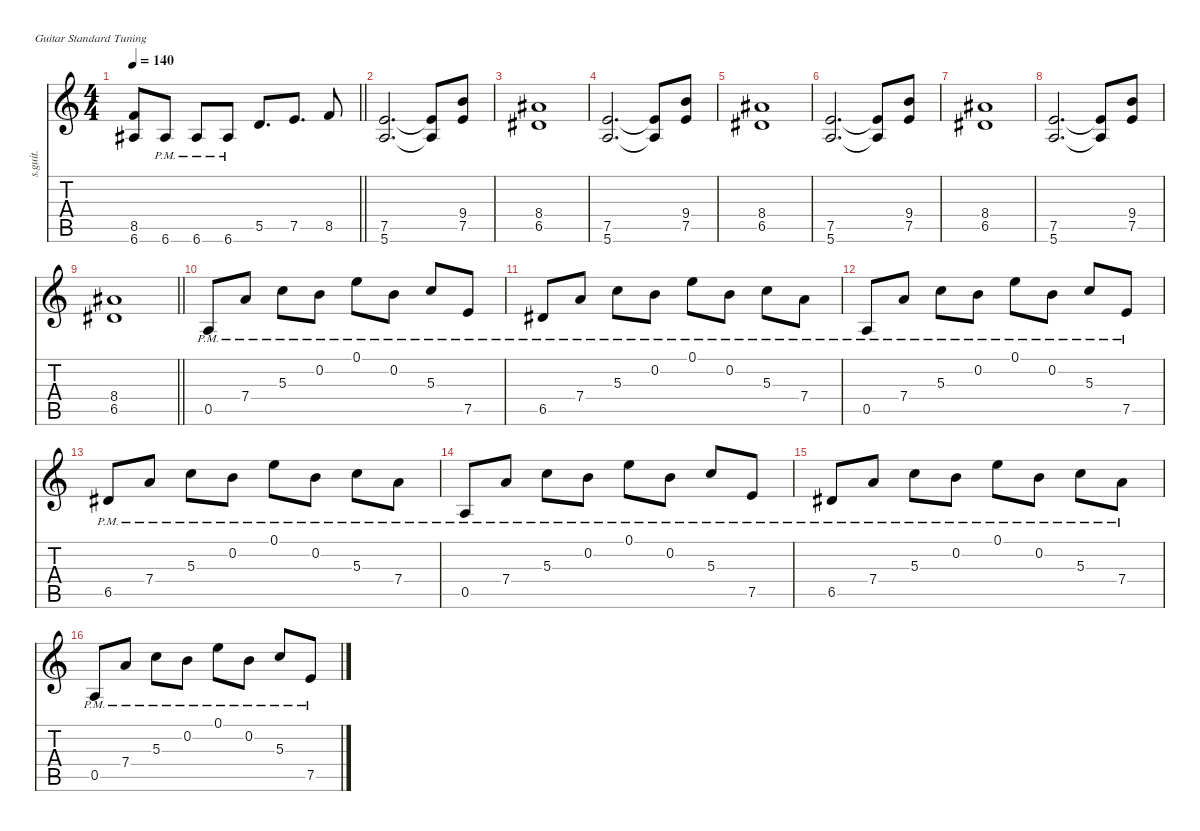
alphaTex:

\defaultSystemsLayout 4
\hideDynamics
\bracketExtendMode nobrackets
\otherSystemsTrackNameOrientation horizontal
\track ("Gtr. I" "s.guit.") {defaultSystemsLayout 8 mute instrument acousticguitarsteel}
\staff {score tabs}
\tuning (E4 B3 G3 D3 A2 E2)
\ts (4 4)
\tempo 140
\clef g2
\barLineRight lightlight
\ks aminor
(8.5 6.6{acc #}).8{dy f beam Up} 6.6{pm acc #}.8{beam Up} 6.6{pm acc #}.8{beam Up} 6.6{pm acc #}.8{beam Up} 5.5.8{d beam Up} 7.5.8{d beam Up} 8.5.8{beam Up} |
(7.5 5.6).2{d beam Up} (7.5{t} 5.6{t}).8{beam Up} (9.4 7.5).8{beam Up} |
(8.4{acc #} 6.5{acc #}).1{beam Up} |
(7.5 5.6).2{d beam Up} (7.5{t} 5.6{t}).8{beam Up} (9.4 7.5).8{beam Up} |
(8.4{acc #} 6.5{acc #}).1{beam Up} |
(7.5 5.6).2{d beam Up} (7.5{t} 5.6{t}).8{beam Up} (9.4 7.5).8{beam Up} |
(8.4{acc #} 6.5{acc #}).1{beam Up} |
(7.5 5.6).2{d beam Up} (7.5{t} 5.6{t}).8{beam Up} (9.4 7.5).8{beam Up} |
\barLineRight lightlight
(8.4{acc #} 6.5{acc #}).1{beam Up} |
0.5{pm}.8{beam Up} 7.4{pm}.8{beam Up} 5.3{pm}.8{beam Down} 0.2{pm}.8{beam Down} 0.1{pm}.8{beam Down} 0.2{pm}.8{beam Down} 5.3{pm}.8{beam Up} 7.5{pm}.8{beam Up} |
6.5{pm acc #}.8{beam Up} 7.4{pm}.8{beam Up} 5.3{pm}.8{beam Down} 0.2{pm}.8{beam Down} 0.1{pm}.8{beam Down} 0.2{pm}.8{beam Down} 5.3{pm}.8{beam Down} 7.4{pm}.8{beam Down} |
0.5{pm}.8{beam Up} 7.4{pm}.8{beam Up} 5.3{pm}.8{beam Down} 0.2{pm}.8{beam Down} 0.1{pm}.8{beam Down} 0.2{pm}.8{beam Down} 5.3{pm}.8{beam Up} 7.5{pm}.8{beam Up} |
6.5{pm acc #}.8{beam Up} 7.4{pm}.8{beam Up} 5.3{pm}.8{beam Down} 0.2{pm}.8{beam Down} 0.1{pm}.8{beam Down} 0.2{pm}.8{beam Down} 5.3{pm}.8{beam Down} 7.4{pm}.8{beam Down} |
0.5{pm}.8{beam Up} 7.4{pm}.8{beam Up} 5.3{pm}.8{beam Down} 0.2{pm}.8{beam Down} 0.1{pm}.8{beam Down} 0.2{pm}.8{beam Down} 5.3{pm}.8{beam Up} 7.5{pm}.8{beam Up} |
6.5{pm acc #}.8{beam Up} 7.4{pm}.8{beam Up} 5.3{pm}.8{beam Down} 0.2{pm}.8{beam Down} 0.1{pm}.8{beam Down} 0.2{pm}.8{beam Down} 5.3{pm}.8{beam Down} 7.4{pm}.8{beam Down} |
0.5{pm}.8{beam Up} 7.4{pm}.8{beam Up} 5.3{pm}.8{beam Down} 0.2{pm}.8{beam Down} 0.1{pm}.8{beam Down} 0.2{pm}.8{beam Down} 5.3{pm}.8{beam Up} 7.5{pm}.8{beam Up}
